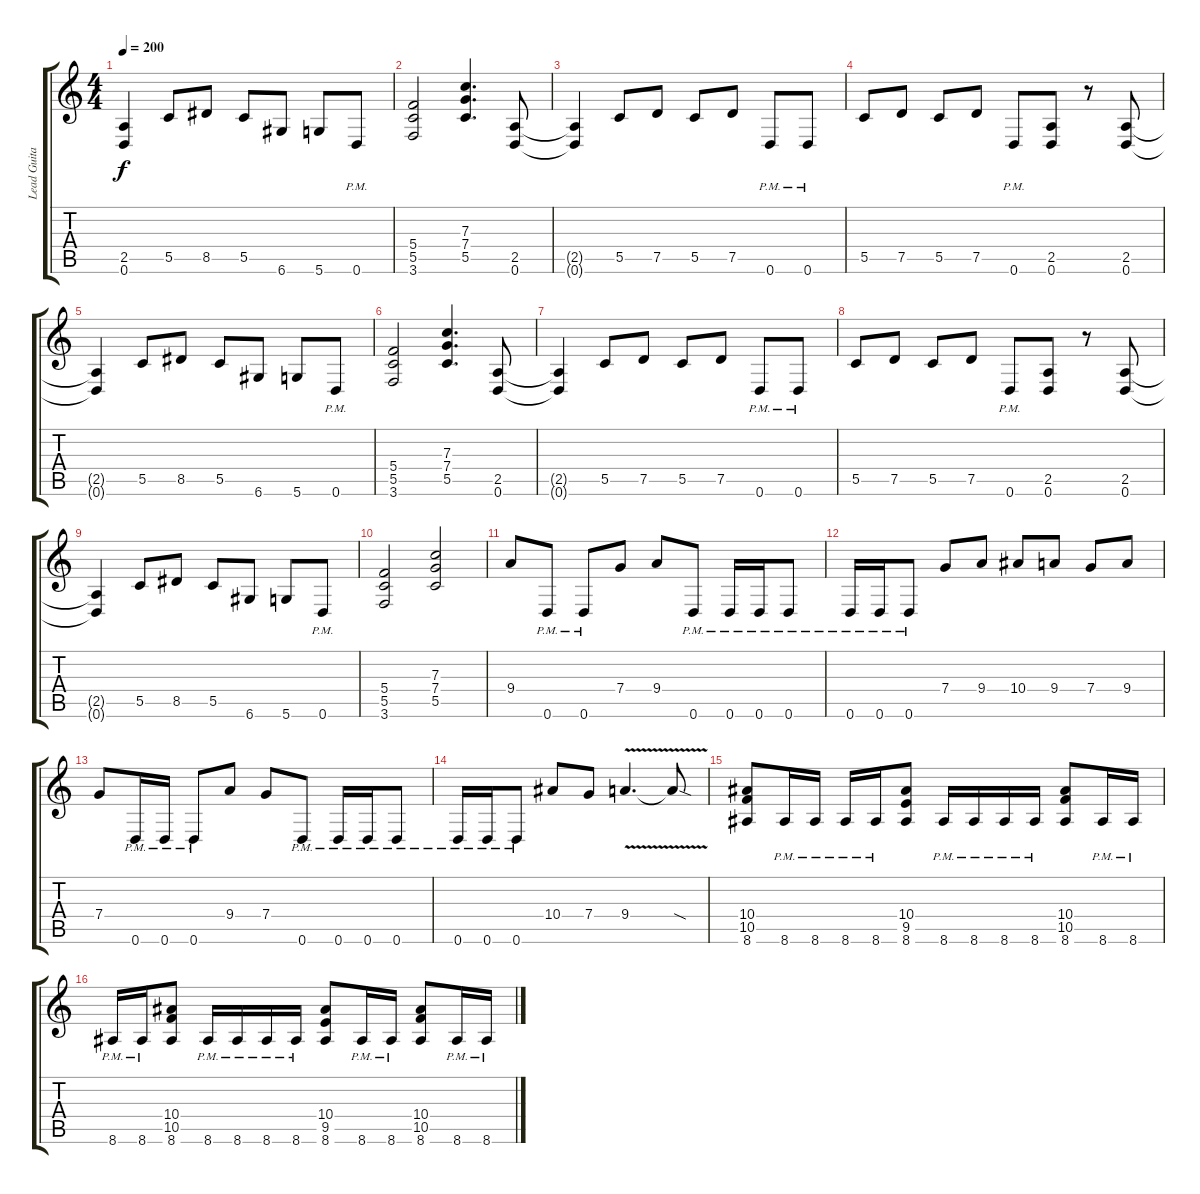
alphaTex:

\track ("Lead Guitar 1" "Lead Guita") {instrument distortionguitar}
\staff {score tabs}
\tuning (D4 A3 F3 C3 G2 D2) {hide}
\ts (4 4)
\tempo 200
\clef g2
\ks c
(2.5{t} 0.6{t}).4{dy f} 5.5.8 8.5.8 5.5.8 6.6.8 5.6.8 0.6{pm}.8 |
(5.4 5.5 3.6).2 (7.3 7.4 5.5).4{d} (2.5 0.6).8 |
(2.5{t} 0.6{t}).4 5.5.8 7.5.8 5.5.8 7.5.8 0.6{pm}.8 0.6{pm}.8 |
5.5.8 7.5.8 5.5.8 7.5.8 0.6{pm}.8 (2.5 0.6).8 r.8 (2.5 0.6).8 |
(2.5{t} 0.6{t}).4 5.5.8 8.5.8 5.5.8 6.6.8 5.6.8 0.6{pm}.8 |
(5.4 5.5 3.6).2 (7.3 7.4 5.5).4{d} (2.5 0.6).8 |
(2.5{t} 0.6{t}).4 5.5.8 7.5.8 5.5.8 7.5.8 0.6{pm}.8 0.6{pm}.8 |
5.5.8 7.5.8 5.5.8 7.5.8 0.6{pm}.8 (2.5 0.6).8 r.8 (2.5 0.6).8 |
(2.5{t} 0.6{t}).4 5.5.8 8.5.8 5.5.8 6.6.8 5.6.8 0.6{pm}.8 |
(5.4 5.5 3.6).2 (7.3 7.4 5.5).2 |
9.4.8 0.6{pm}.8 0.6{pm}.8 7.4.8 9.4.8 0.6{pm}.8 0.6{pm}.16 0.6{pm}.16 0.6{pm}.8 |
0.6{pm}.16 0.6{pm}.16 0.6{pm}.8 7.4.8 9.4.8 10.4.8 9.4.8 7.4.8 9.4.8 |
7.4.8 0.6{pm}.16 0.6{pm}.16 0.6{pm}.8 9.4.8 7.4.8 0.6{pm}.8 0.6{pm}.16 0.6{pm}.16 0.6{pm}.8 |
0.6{pm}.16 0.6{pm}.16 0.6{pm}.8 10.4.8 7.4.8 9.4{v}.4{d} 9.4{sod t}.8 |
(10.4 10.5 8.6).8 8.6{pm}.16 8.6{pm}.16 8.6{pm}.16 8.6{pm}.16 (10.4 9.5 8.6).8 8.6{pm}.16 8.6{pm}.16 8.6{pm}.16 8.6{pm}.16 (10.4 10.5 8.6).8 8.6{pm}.16 8.6{pm}.16 |
8.6{pm}.16 8.6{pm}.16 (10.4 10.5 8.6).8 8.6{pm}.16 8.6{pm}.16 8.6{pm}.16 8.6{pm}.16 (10.4 9.5 8.6).8 8.6{pm}.16 8.6{pm}.16 (10.4 10.5 8.6).8 8.6{pm}.16 8.6{pm}.16
